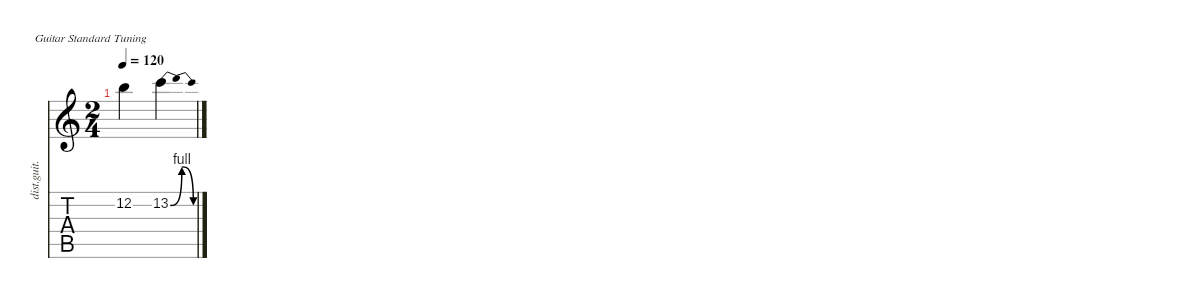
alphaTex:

\defaultSystemsLayout 4
\hideDynamics
\bracketExtendMode nobrackets
\otherSystemsTrackNameOrientation horizontal
\track ("Electric Guitar (Distortion)" "dist.guit.") {instrument distortionguitar}
\staff {score tabs}
\tuning (E4 B3 G3 D3 A2 E2)
\ts (2 4)
\beaming (8 2 2)
\tempo 120
\clef g2
\ks c
12.2.4{dy mf instrument distortionguitar beam Down} 13.2{be (bendrelease 0 0 10.2 4 20.4 4 30 0)}.4{beam Down}
